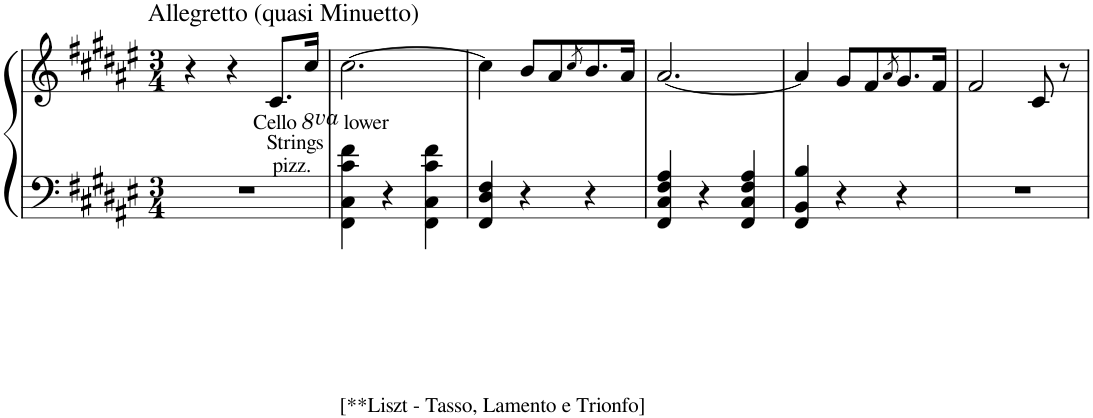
**kern	**kern
*part1	*part1
*staff2	*staff1
*I"Piano	*
*I'Pno.	*
*clefF4	*clefG2
*k[f#c#g#d#a#e#]	*k[f#c#g#d#a#e#]
*M3/4	*M3/4
=1	=1
!	!LO:TX:a:t=Allegretto (quasi Minuetto)
2.r	4r
.	4r
.	8.c#/L
!	!LO:TX:b:t=Cello
!	!LO:TX:b:t=lower
.	16cc#/Jk
=2	=2
!LO:TX:a:t=Strings	!
!LO:TX:a:t=pizz.	!
!LO:TX:b:t=[**Liszt - Tasso, Lamento e Trionfo]	!
4FF#\ 4C#\ 4c#\ 4f#\	[2.cc#\
4r	.
4FF#\ 4C#\ 4c#\ 4f#\	.
=3	=3
4FF#/ 4D#/ 4F#/	4cc#\]
4r	8b/L
.	8a#/
.	8qcc#/
4r	8.b/
.	16a#/Jk
=4	=4
4FF#/ 4C#/ 4F#/ 4A#/	[2.a#/
4r	.
4FF#/ 4C#/ 4F#/ 4A#/	.
=5	=5
4FF#/ 4BB/ 4B/	4a#/]
4r	8g#/L
.	8f#/
.	8qa#/
4r	8.g#/
.	16f#/Jk
=6	=6
2.r	2f#/
.	8c#/
.	8r
=	=
*-	*-
